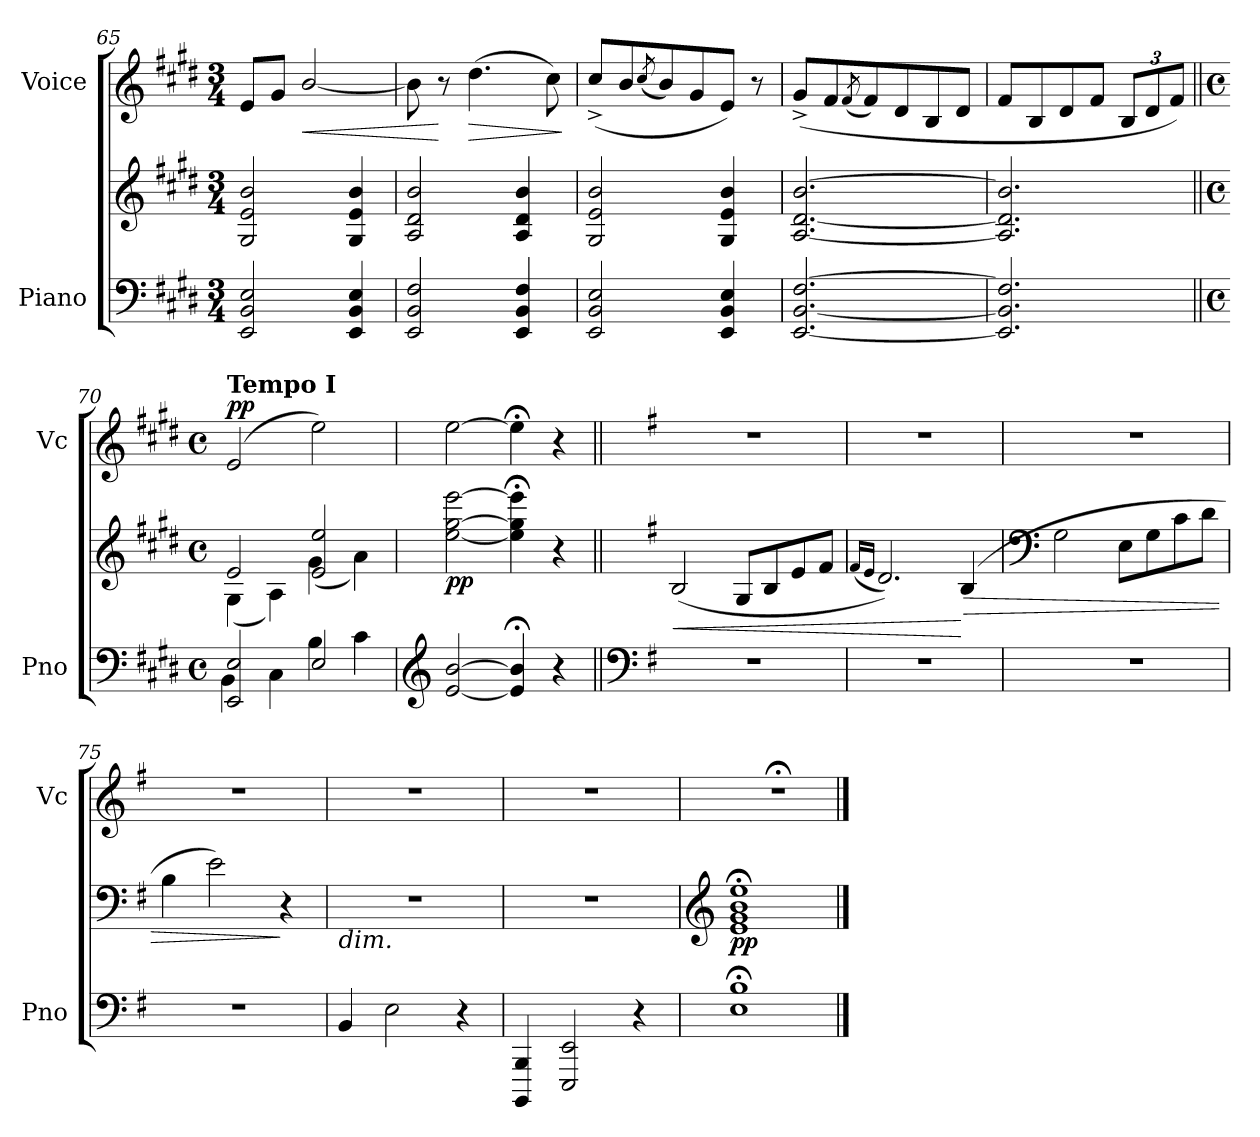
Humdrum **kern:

**kern	**kern	**dynam	**kern	**dynam
*part2	*part2	*part2	*part1	*part1
*staff3	*staff2	*staff2/3	*staff1	*staff1
*I"Piano	*	*	*I"Voice	*
*I'Pno	*	*	*I'Vc	*
!!LO:LB:g=z
*clefF4	*clefG2	*	*clefG2	*
*k[f#c#g#d#]	*k[f#c#g#d#]	*	*k[f#c#g#d#]	*
*M3/4	*M3/4	*	*M3/4	*
=65	=65	=65	=65	=65
2EE/ 2BB/ 2E/	2G#/ 2e/ 2b/	.	8e/L	.
.	.	.	8g#/J	.
!	!	!	!	!LO:HP:b
.	.	.	[2b/	<
4EE/ 4BB/ 4E/	4G#/ 4e/ 4b/	.	.	.
=66	=66	=66	=66	=66
2EE/ 2BB/ 2F#/	2A/ 2d#/ 2b/	.	8b\]	.
.	.	.	8r	[
!	!	!	!	!LO:HP:b
.	.	.	(>4.dd#\	>
4EE/ 4BB/ 4F#/	4A/ 4d#/ 4b/	.	.	.
.	.	.	8cc#\)	.
.	.	.	.	]
=67	=67	=67	=67	=67
2EE/ 2BB/ 2E/	2G#/ 2e/ 2b/	.	(>8cc#^/L	.
.	.	.	8b/	.
.	.	.	(<8qcc#/	.
.	.	.	8b/)	.
.	.	.	8g#/	.
4EE/ 4BB/ 4E/	4G#/ 4e/ 4b/	.	8e/J)	.
.	.	.	8r	.
=68	=68	=68	=68	=68
[2.EE/ [2.BB/ [2.F#/	[2.A/ [2.d#/ [2.b/	.	(>8g#^/L	.
.	.	.	8f#/	.
.	.	.	(<8qf#/	.
.	.	.	8f#/)	.
.	.	.	8d#/	.
.	.	.	8B/	.
.	.	.	8d#/J	.
=69	=69	=69	=69	=69
2.EE/] 2.BB/] 2.F#/]	2.A/] 2.d#/] 2.b/]	.	8f#/L	.
.	.	.	8B/	.
.	.	.	8d#/	.
.	.	.	8f#/J	.
*	*	*	*Xbrackettup	*
.	.	.	12B/L	.
.	.	.	12d#/	.
.	.	.	12f#/J)	.
=70||	=70||	=70||	=70||	=70||
*M4/4	*M4/4	*	*M4/4	*
*met(c)	*met(c)	*	*met(c)	*
*^	*^	*	*	*
!	!	!	!	!	!LO:TX:a:B:t=Tempo I	!
!	!	!	!	!	!	!LO:DY:a
2EE/ 2E/	4BB\	2e/	(<4G#\	.	(>2e/	pp
.	4C#\	.	4A\)	.	.	.
2E/	4B\	2e/ 2ee/	(<4g#\	.	2ee\)	.
.	4c#\	.	4a\)	.	.	.
*v	*v	*	*	*	*	*
*	*v	*v	*	*	*
!!LO:LB:g=z
=71	=71	=71	=71	=71
*clefG2	*	*	*	*
*^	*^	*	*	*
!	!	!	!	!LO:DY:b	!	!
*v	*v	*	*	*	*	*
*	*v	*v	*	*	*
[2e/ [2b/	[2ee\ [2gg#\ [2eee\	pp	[2ee\	.
4e/];< 4b/];<	4ee\];< 4gg#\];< 4eee\];<	.	4ee;<\]	.
4r	4r	.	4r	.
=72||	=72||	=72||	=72||	=72||
*clefF4	*	*	*	*
*k[f#]	*k[f#]	*	*k[f#]	*
!	!	!LO:HP:b	!	!
1r	(<2B/	<	1r	.
.	8G/L	.	.	.
.	8B/	.	.	.
.	8e/	.	.	.
.	8f#/J	.	.	.
=73	=73	=73	=73	=73
.	(<16qf#/LL	.	.	.
.	16qe/JJ	.	.	.
1r	2.d/))	.	1r	.
!	!	!LO:HP:n=1:b	!	!
.	(>4B/	[ >	.	.
=74	=74	=74	=74	=74
*	*clefF4	*	*	*
1r	2G\	.	1r	.
.	8E\L	.	.	.
.	8G\	.	.	.
.	8c\	.	.	.
.	8d\J	.	.	.
=75	=75	=75	=75	=75
1r	4B\	.	1r	.
.	2e\)	.	.	.
.	4r	]	.	.
=76	=76	=76	=76	=76
!	!LO:TX:b:i:t=dim.	!	!	!
4BB/	1r	.	1r	.
2E\	.	.	.	.
4r	.	.	.	.
=77	=77	=77	=77	=77
4BBBB/ 4BBB/	1r	.	1r	.
2EEE/ 2EE/	.	.	.	.
4r	.	.	.	.
=78	=78	=78	=78	=78
*	*clefG2	*	*	*
!	!	!LO:DY:b	!	!
1E;< 1B;<	1e;< 1g;< 1b;< 1ee;<	pp	1r;<	.
==	==	==	==	==
*-	*-	*-	*-	*-
